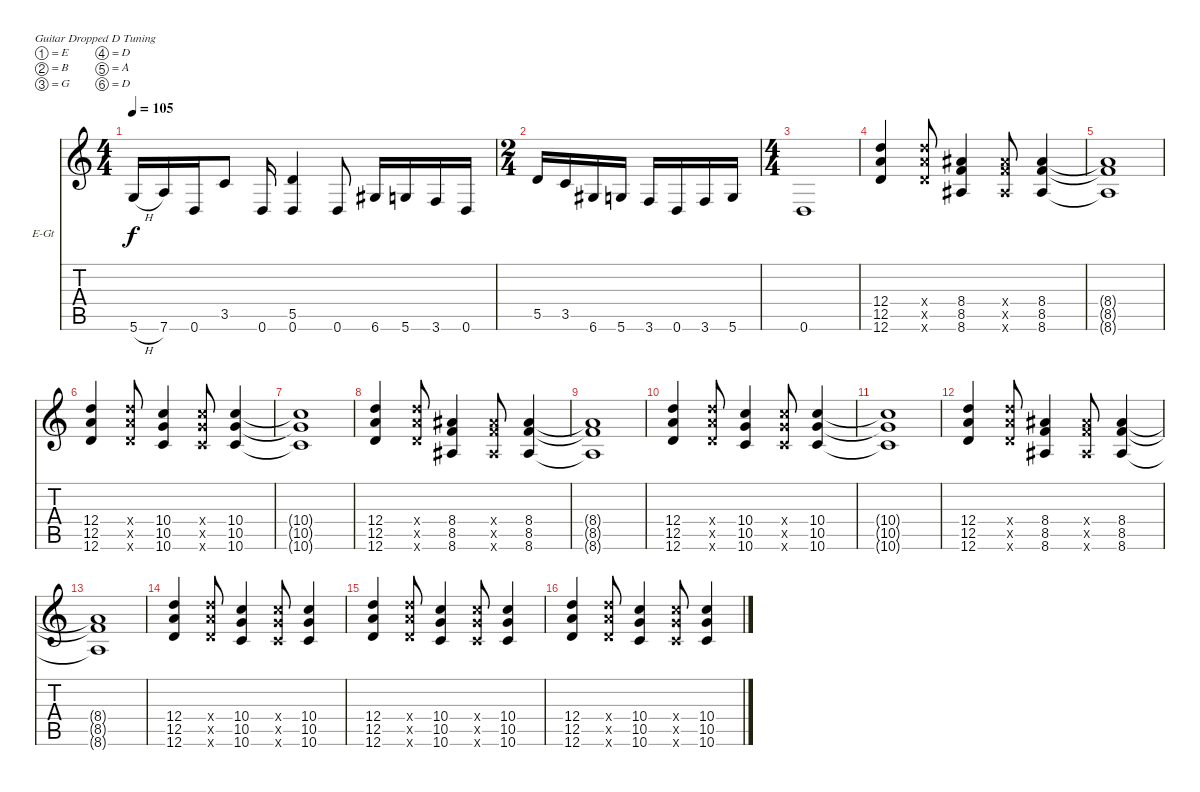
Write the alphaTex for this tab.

\defaultSystemsLayout 4
\bracketExtendMode nobrackets
\firstSystemTrackNameOrientation horizontal
\otherSystemsTrackNameOrientation horizontal
\track ("Stone Gossard (Drop D)" "E-Gt") {instrument overdrivenguitar}
\staff {score tabs}
\tuning (E4 B3 G3 D3 A2 D2)
\ts (4 4)
\tempo 105
\clef g2
\scale
0.209459
\ks c
5.6{h}.16{dy f} 7.6.16 0.6.16 3.5.8 0.6.16 (5.5 0.6).4 0.6.8 6.6.16 5.6.16 3.6.16 0.6.16 |
\ts (2 4)
\scale
0.290541 5.5.16 3.5.16 6.6.16 5.6.16 3.6.16 0.6.16 3.6.16 5.6.16 |
\ts (4 4)
\scale
0.290541 0.6.1 |
\scale
0.209459 (12.4 12.5 12.6).4 (12.4{x} 12.5{x} 12.6{x}).8 (8.4 8.5 8.6).4 (8.4{x} 8.5{x} 8.6{x}).8 (8.4 8.5 8.6).4 |
\scale
0.209459 (8.4{t} 8.5{t} 8.6{t}).1 |
\scale
0.25 (12.4 12.5 12.6).4 (12.4{x} 12.5{x} 12.6{x}).8 (10.4 10.5 10.6).4 (10.4{x} 10.5{x} 10.6{x}).8 (10.4 10.5 10.6).4 |
\scale
0.25 (10.4{t} 10.5{t} 10.6{t}).1 |
\scale
0.25 (12.4 12.5 12.6).4 (12.4{x} 12.5{x} 12.6{x}).8 (8.4 8.5 8.6).4 (8.4{x} 8.5{x} 8.6{x}).8 (8.4 8.5 8.6).4 |
\scale
0.25 (8.4{t} 8.5{t} 8.6{t}).1 |
\scale
0.25 (12.4 12.5 12.6).4 (12.4{x} 12.5{x} 12.6{x}).8 (10.4 10.5 10.6).4 (10.4{x} 10.5{x} 10.6{x}).8 (10.4 10.5 10.6).4 |
\scale
0.25 (10.4{t} 10.5{t} 10.6{t}).1 |
\scale
0.25 (12.4 12.5 12.6).4 (12.4{x} 12.5{x} 12.6{x}).8 (8.4 8.5 8.6).4 (8.4{x} 8.5{x} 8.6{x}).8 (8.4 8.5 8.6).4 |
\scale
0.25 (8.4{t} 8.5{t} 8.6{t}).1 |
\scale
0.25 (12.4 12.5 12.6).4 (12.4{x} 12.5{x} 12.6{x}).8 (10.4 10.5 10.6).4 (10.4{x} 10.5{x} 10.6{x}).8 (10.4 10.5 10.6).4 |
\scale
0.25 (12.4 12.5 12.6).4 (12.4{x} 12.5{x} 12.6{x}).8 (10.4 10.5 10.6).4 (10.4{x} 10.5{x} 10.6{x}).8 (10.4 10.5 10.6).4 |
\scale
0.25 (12.4 12.5 12.6).4 (12.4{x} 12.5{x} 12.6{x}).8 (10.4 10.5 10.6).4 (10.4{x} 10.5{x} 10.6{x}).8 (10.4 10.5 10.6).4
